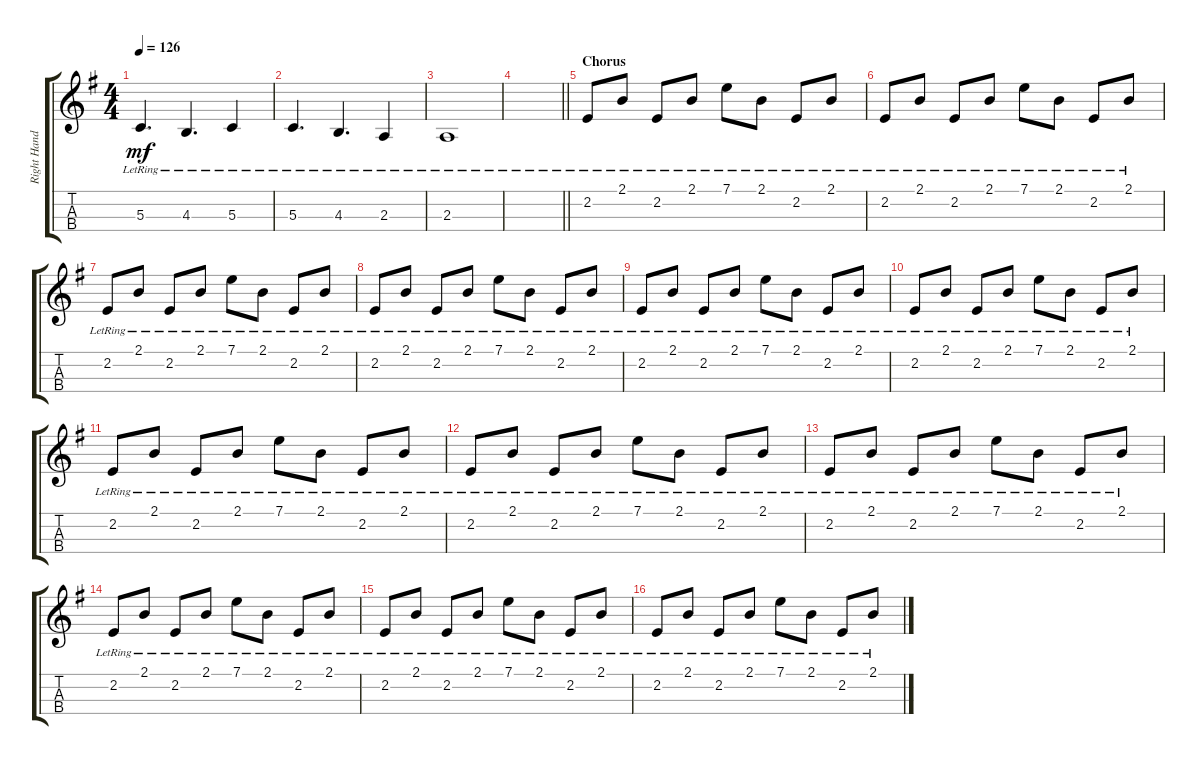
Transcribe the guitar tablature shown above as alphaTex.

\track ("Right Hand Piano" "Right Hand") {instrument acousticgrandpiano}
\staff {score tabs}
\tuning (A4 D4 G3 C3) {hide}
\ts (4 4)
\tempo 126
\clef g2
\ks eminor
5.3{lr}.4{d dy mf} 4.3{lr}.4{d} 5.3{lr}.4 |
5.3{lr}.4{d} 4.3{lr}.4{d} 2.3{lr}.4 |
2.3{lr}.1 |
\barLineRight lightlight
|
\section ("" "Chorus")
2.2{lr}.8 2.1{lr}.8 2.2{lr}.8 2.1{lr}.8 7.1{lr}.8 2.1{lr}.8 2.2{lr}.8 2.1{lr}.8 |
2.2{lr}.8 2.1{lr}.8 2.2{lr}.8 2.1{lr}.8 7.1{lr}.8 2.1{lr}.8 2.2{lr}.8 2.1{lr}.8 |
2.2{lr}.8 2.1{lr}.8 2.2{lr}.8 2.1{lr}.8 7.1{lr}.8 2.1{lr}.8 2.2{lr}.8 2.1{lr}.8 |
2.2{lr}.8 2.1{lr}.8 2.2{lr}.8 2.1{lr}.8 7.1{lr}.8 2.1{lr}.8 2.2{lr}.8 2.1{lr}.8 |
2.2{lr}.8 2.1{lr}.8 2.2{lr}.8 2.1{lr}.8 7.1{lr}.8 2.1{lr}.8 2.2{lr}.8 2.1{lr}.8 |
2.2{lr}.8 2.1{lr}.8 2.2{lr}.8 2.1{lr}.8 7.1{lr}.8 2.1{lr}.8 2.2{lr}.8 2.1{lr}.8 |
2.2{lr}.8 2.1{lr}.8 2.2{lr}.8 2.1{lr}.8 7.1{lr}.8 2.1{lr}.8 2.2{lr}.8 2.1{lr}.8 |
2.2{lr}.8 2.1{lr}.8 2.2{lr}.8 2.1{lr}.8 7.1{lr}.8 2.1{lr}.8 2.2{lr}.8 2.1{lr}.8 |
2.2{lr}.8 2.1{lr}.8 2.2{lr}.8 2.1{lr}.8 7.1{lr}.8 2.1{lr}.8 2.2{lr}.8 2.1{lr}.8 |
2.2{lr}.8 2.1{lr}.8 2.2{lr}.8 2.1{lr}.8 7.1{lr}.8 2.1{lr}.8 2.2{lr}.8 2.1{lr}.8 |
2.2{lr}.8 2.1{lr}.8 2.2{lr}.8 2.1{lr}.8 7.1{lr}.8 2.1{lr}.8 2.2{lr}.8 2.1{lr}.8 |
2.2{lr}.8 2.1{lr}.8 2.2{lr}.8 2.1{lr}.8 7.1{lr}.8 2.1{lr}.8 2.2{lr}.8 2.1{lr}.8
